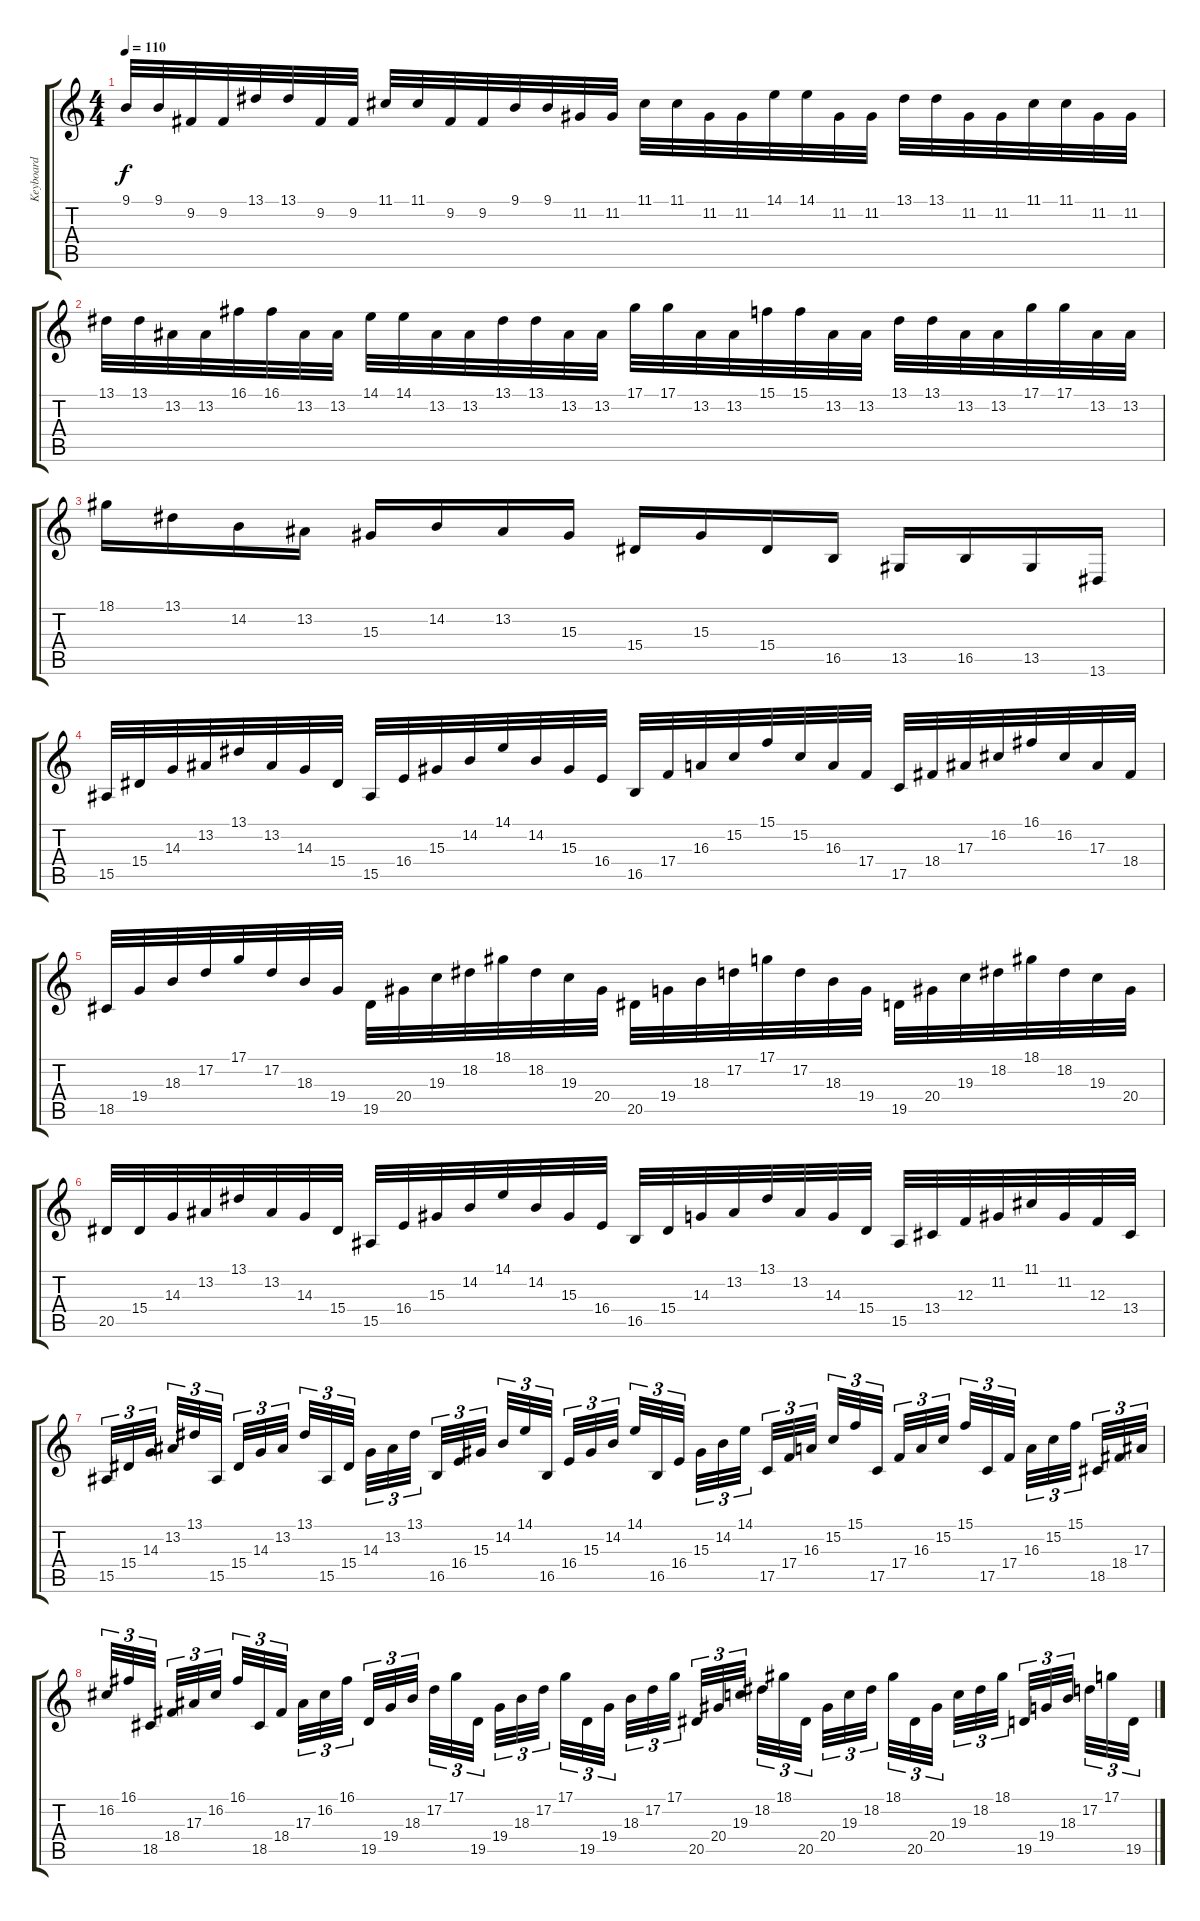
\track ("Keyboard" "Keyboard") {instrument dulcimer}
\staff {score tabs}
\tuning (D4 A3 F3 C3 G2 D2) {hide}
\ts (4 4)
\tempo 110
\clef g2
\ks c
9.1.32{dy f} 9.1.32 9.2.32 9.2.32 13.1.32 13.1.32 9.2.32 9.2.32 11.1.32 11.1.32 9.2.32 9.2.32 9.1.32 9.1.32 11.2.32 11.2.32 11.1.32 11.1.32 11.2.32 11.2.32 14.1.32 14.1.32 11.2.32 11.2.32 13.1.32 13.1.32 11.2.32 11.2.32 11.1.32 11.1.32 11.2.32 11.2.32 |
13.1.32 13.1.32 13.2.32 13.2.32 16.1.32 16.1.32 13.2.32 13.2.32 14.1.32 14.1.32 13.2.32 13.2.32 13.1.32 13.1.32 13.2.32 13.2.32 17.1.32 17.1.32 13.2.32 13.2.32 15.1.32 15.1.32 13.2.32 13.2.32 13.1.32 13.1.32 13.2.32 13.2.32 17.1.32 17.1.32 13.2.32 13.2.32 |
18.1.16 13.1.16 14.2.16 13.2.16 15.3.16 14.2.16 13.2.16 15.3.16 15.4.16 15.3.16 15.4.16 16.5.16 13.5.16 16.5.16 13.5.16 13.6.16 |
15.5.32 15.4.32 14.3.32 13.2.32 13.1.32 13.2.32 14.3.32 15.4.32 15.5.32 16.4.32 15.3.32 14.2.32 14.1.32 14.2.32 15.3.32 16.4.32 16.5.32 17.4.32 16.3.32 15.2.32 15.1.32 15.2.32 16.3.32 17.4.32 17.5.32 18.4.32 17.3.32 16.2.32 16.1.32 16.2.32 17.3.32 18.4.32 |
18.5.32 19.4.32 18.3.32 17.2.32 17.1.32 17.2.32 18.3.32 19.4.32 19.5.32 20.4.32 19.3.32 18.2.32 18.1.32 18.2.32 19.3.32 20.4.32 20.5.32 19.4.32 18.3.32 17.2.32 17.1.32 17.2.32 18.3.32 19.4.32 19.5.32 20.4.32 19.3.32 18.2.32 18.1.32 18.2.32 19.3.32 20.4.32 |
20.5.32 15.4.32 14.3.32 13.2.32 13.1.32 13.2.32 14.3.32 15.4.32 15.5.32 16.4.32 15.3.32 14.2.32 14.1.32 14.2.32 15.3.32 16.4.32 16.5.32 15.4.32 14.3.32 13.2.32 13.1.32 13.2.32 14.3.32 15.4.32 15.5.32 13.4.32 12.3.32 11.2.32 11.1.32 11.2.32 12.3.32 13.4.32 |
15.5.32{tu (3 2)} 15.4.32{tu (3 2)} 14.3.32{tu (3 2)} 13.2.32{tu (3 2)} 13.1.32{tu (3 2)} 15.5.32{tu (3 2)} 15.4.32{tu (3 2)} 14.3.32{tu (3 2)} 13.2.32{tu (3 2)} 13.1.32{tu (3 2)} 15.5.32{tu (3 2)} 15.4.32{tu (3 2)} 14.3.32{tu (3 2)} 13.2.32{tu (3 2)} 13.1.32{tu (3 2)} 16.5.32{tu (3 2)} 16.4.32{tu (3 2)} 15.3.32{tu (3 2)} 14.2.32{tu (3 2)} 14.1.32{tu (3 2)} 16.5.32{tu (3 2)} 16.4.32{tu (3 2)} 15.3.32{tu (3 2)} 14.2.32{tu (3 2)} 14.1.32{tu (3 2)} 16.5.32{tu (3 2)} 16.4.32{tu (3 2)} 15.3.32{tu (3 2)} 14.2.32{tu (3 2)} 14.1.32{tu (3 2)} 17.5.32{tu (3 2)} 17.4.32{tu (3 2)} 16.3.32{tu (3 2)} 15.2.32{tu (3 2)} 15.1.32{tu (3 2)} 17.5.32{tu (3 2)} 17.4.32{tu (3 2)} 16.3.32{tu (3 2)} 15.2.32{tu (3 2)} 15.1.32{tu (3 2)} 17.5.32{tu (3 2)} 17.4.32{tu (3 2)} 16.3.32{tu (3 2)} 15.2.32{tu (3 2)} 15.1.32{tu (3 2)} 18.5.32{tu (3 2)} 18.4.32{tu (3 2)} 17.3.32{tu (3 2)} |
16.2.32{tu (3 2)} 16.1.32{tu (3 2)} 18.5.32{tu (3 2)} 18.4.32{tu (3 2)} 17.3.32{tu (3 2)} 16.2.32{tu (3 2)} 16.1.32{tu (3 2)} 18.5.32{tu (3 2)} 18.4.32{tu (3 2)} 17.3.32{tu (3 2)} 16.2.32{tu (3 2)} 16.1.32{tu (3 2)} 19.5.32{tu (3 2)} 19.4.32{tu (3 2)} 18.3.32{tu (3 2)} 17.2.32{tu (3 2)} 17.1.32{tu (3 2)} 19.5.32{tu (3 2)} 19.4.32{tu (3 2)} 18.3.32{tu (3 2)} 17.2.32{tu (3 2)} 17.1.32{tu (3 2)} 19.5.32{tu (3 2)} 19.4.32{tu (3 2)} 18.3.32{tu (3 2)} 17.2.32{tu (3 2)} 17.1.32{tu (3 2)} 20.5.32{tu (3 2)} 20.4.32{tu (3 2)} 19.3.32{tu (3 2)} 18.2.32{tu (3 2)} 18.1.32{tu (3 2)} 20.5.32{tu (3 2)} 20.4.32{tu (3 2)} 19.3.32{tu (3 2)} 18.2.32{tu (3 2)} 18.1.32{tu (3 2)} 20.5.32{tu (3 2)} 20.4.32{tu (3 2)} 19.3.32{tu (3 2)} 18.2.32{tu (3 2)} 18.1.32{tu (3 2)} 19.5.32{tu (3 2)} 19.4.32{tu (3 2)} 18.3.32{tu (3 2)} 17.2.32{tu (3 2)} 17.1.32{tu (3 2)} 19.5.32{tu (3 2)}
